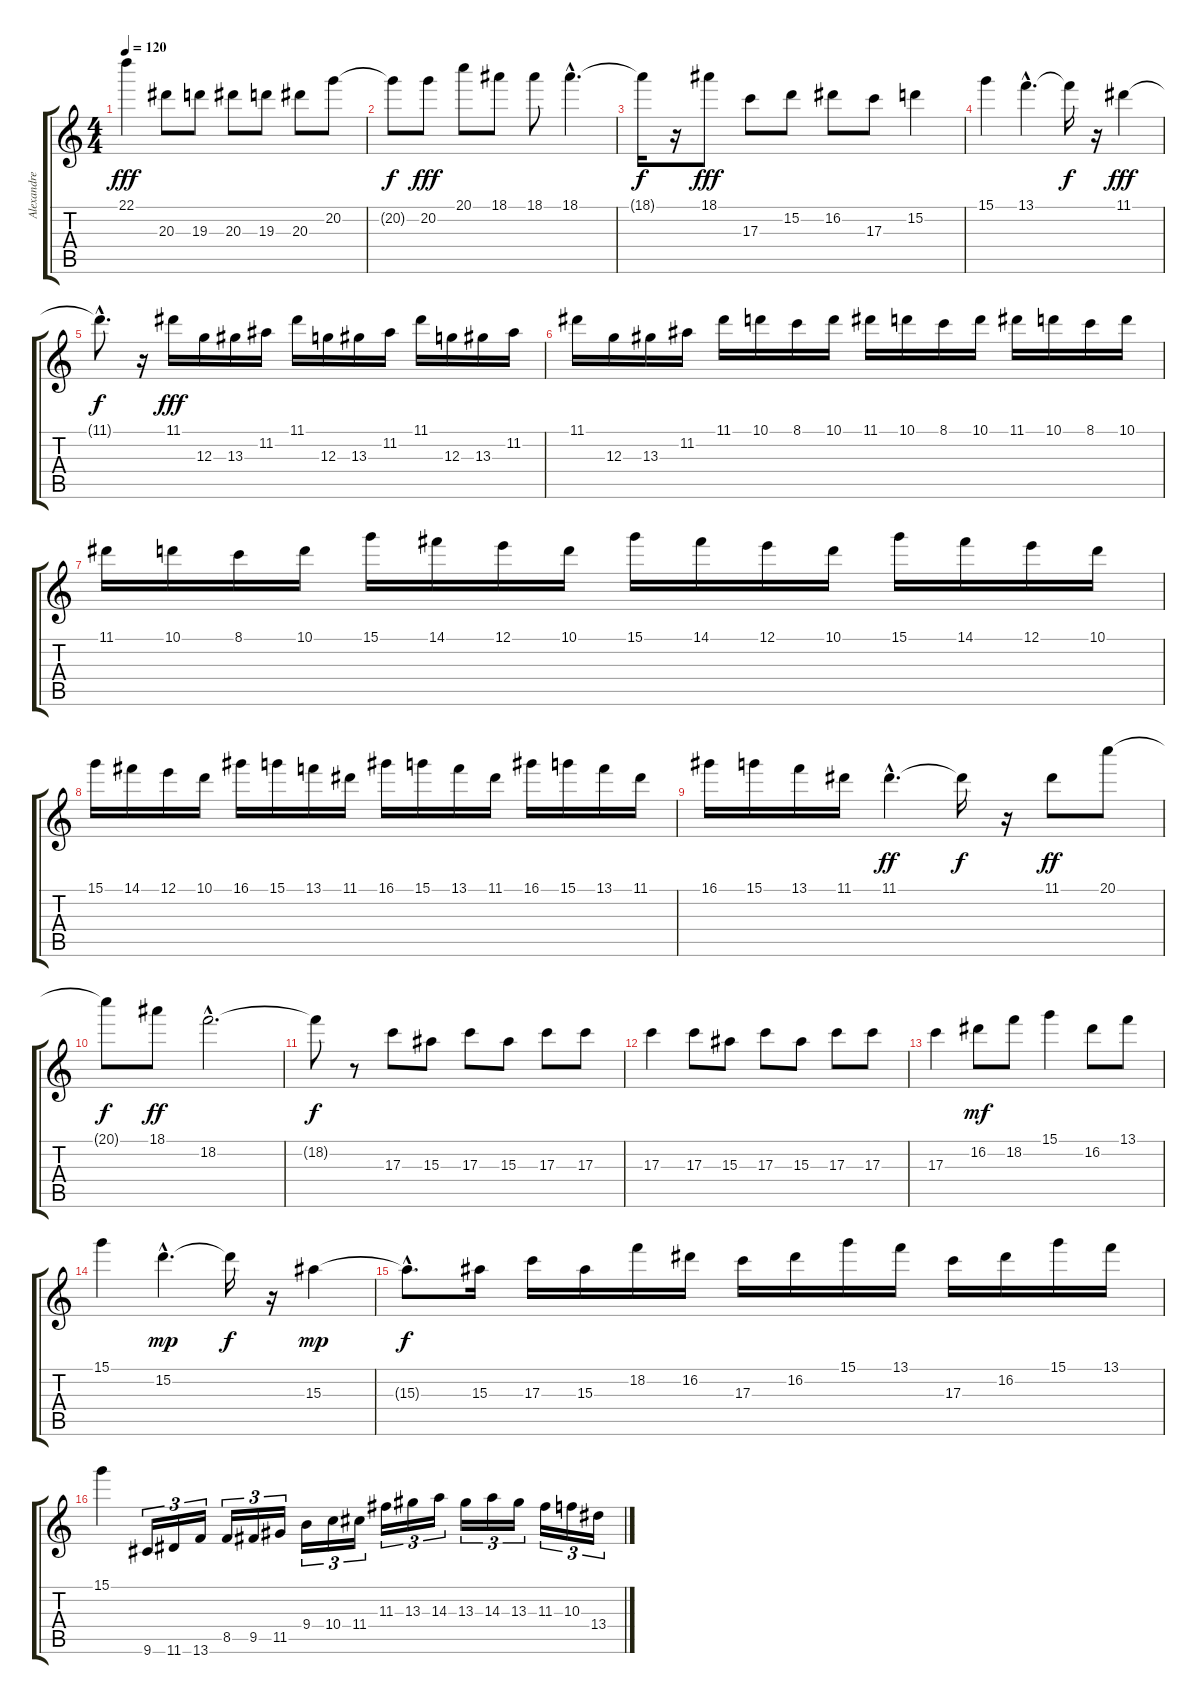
\track ("Alexandre Belchior" "Alexandre ") {instrument overdrivenguitar}
\staff {score tabs}
\tuning (E4 B3 G3 D3 A2 E2) {hide}
\ts (4 4)
\tempo 120
\clef g2
\ks c
22.1.4{dy fff} 20.3.8 19.3.8 20.3.8 19.3.8 20.3.8 20.2.8 |
20.2{t}.8{dy f} 20.2.8{dy fff} 20.1.8 18.1.8 18.1.8 18.1{hac}.4{d} |
18.1{t}.16{dy f} r.16 18.1.8{dy fff} 17.3.8 15.2.8 16.2.8 17.3.8 15.2.4 |
15.1.4 13.1{hac}.4{d} 13.1{t}.16{dy f} r.16 11.1.4{dy fff} |
11.1{hac t}.8{d dy f} r.16 11.1.16{dy fff} 12.3.16 13.3.16 11.2.16 11.1.16 12.3.16 13.3.16 11.2.16 11.1.16 12.3.16 13.3.16 11.2.16 |
11.1.16 12.3.16 13.3.16 11.2.16 11.1.16 10.1.16 8.1.16 10.1.16 11.1.16 10.1.16 8.1.16 10.1.16 11.1.16 10.1.16 8.1.16 10.1.16 |
11.1.16 10.1.16 8.1.16 10.1.16 15.1.16 14.1.16 12.1.16 10.1.16 15.1.16 14.1.16 12.1.16 10.1.16 15.1.16 14.1.16 12.1.16 10.1.16 |
15.1.16 14.1.16 12.1.16 10.1.16 16.1.16 15.1.16 13.1.16 11.1.16 16.1.16 15.1.16 13.1.16 11.1.16 16.1.16 15.1.16 13.1.16 11.1.16 |
16.1.16 15.1.16 13.1.16 11.1.16 11.1{hac}.4{d dy ff} 11.1{t}.16{dy f} r.16 11.1.8{dy ff} 20.1.8 |
20.1{t}.8{dy f} 18.1.8{dy ff} 18.2{hac}.2{d} |
18.2{t}.8{dy f} r.8 17.3.8{balance 8 instrument overdrivenguitar} 15.3.8 17.3.8 15.3.8 17.3.8 17.3.8 |
17.3.4 17.3.8{balance 8 instrument overdrivenguitar} 15.3.8 17.3.8 15.3.8 17.3.8 17.3.8 |
17.3.4 16.2.8{dy mf balance 8 instrument overdrivenguitar} 18.2.8 15.1.4 16.2.8 13.1.8 |
15.1.4 15.2{hac}.4{d dy mp balance 8 instrument overdrivenguitar} 15.2{t}.16{dy f} r.16 15.3.4{dy mp} |
15.3{hac t}.8{d dy f} 15.3.16{volume 4} 17.3.16 15.3.16 18.2.16 16.2.16 17.3.16 16.2.16 15.1.16 13.1.16 17.3.16 16.2.16 15.1.16 13.1.16 |
15.1.4 9.6.16{tu (3 2)} 11.6.16{tu (3 2)} 13.6.16{tu (3 2)} 8.5.16{tu (3 2)} 9.5.16{tu (3 2)} 11.5.16{tu (3 2)} 9.4.16{tu (3 2)} 10.4.16{tu (3 2)} 11.4.16{tu (3 2)} 11.3.16{tu (3 2)} 13.3.16{tu (3 2)} 14.3.16{tu (3 2)} 13.3.16{tu (3 2)} 14.3.16{tu (3 2)} 13.3.16{tu (3 2)} 11.3.16{tu (3 2)} 10.3.16{tu (3 2)} 13.4.16{tu (3 2)}
